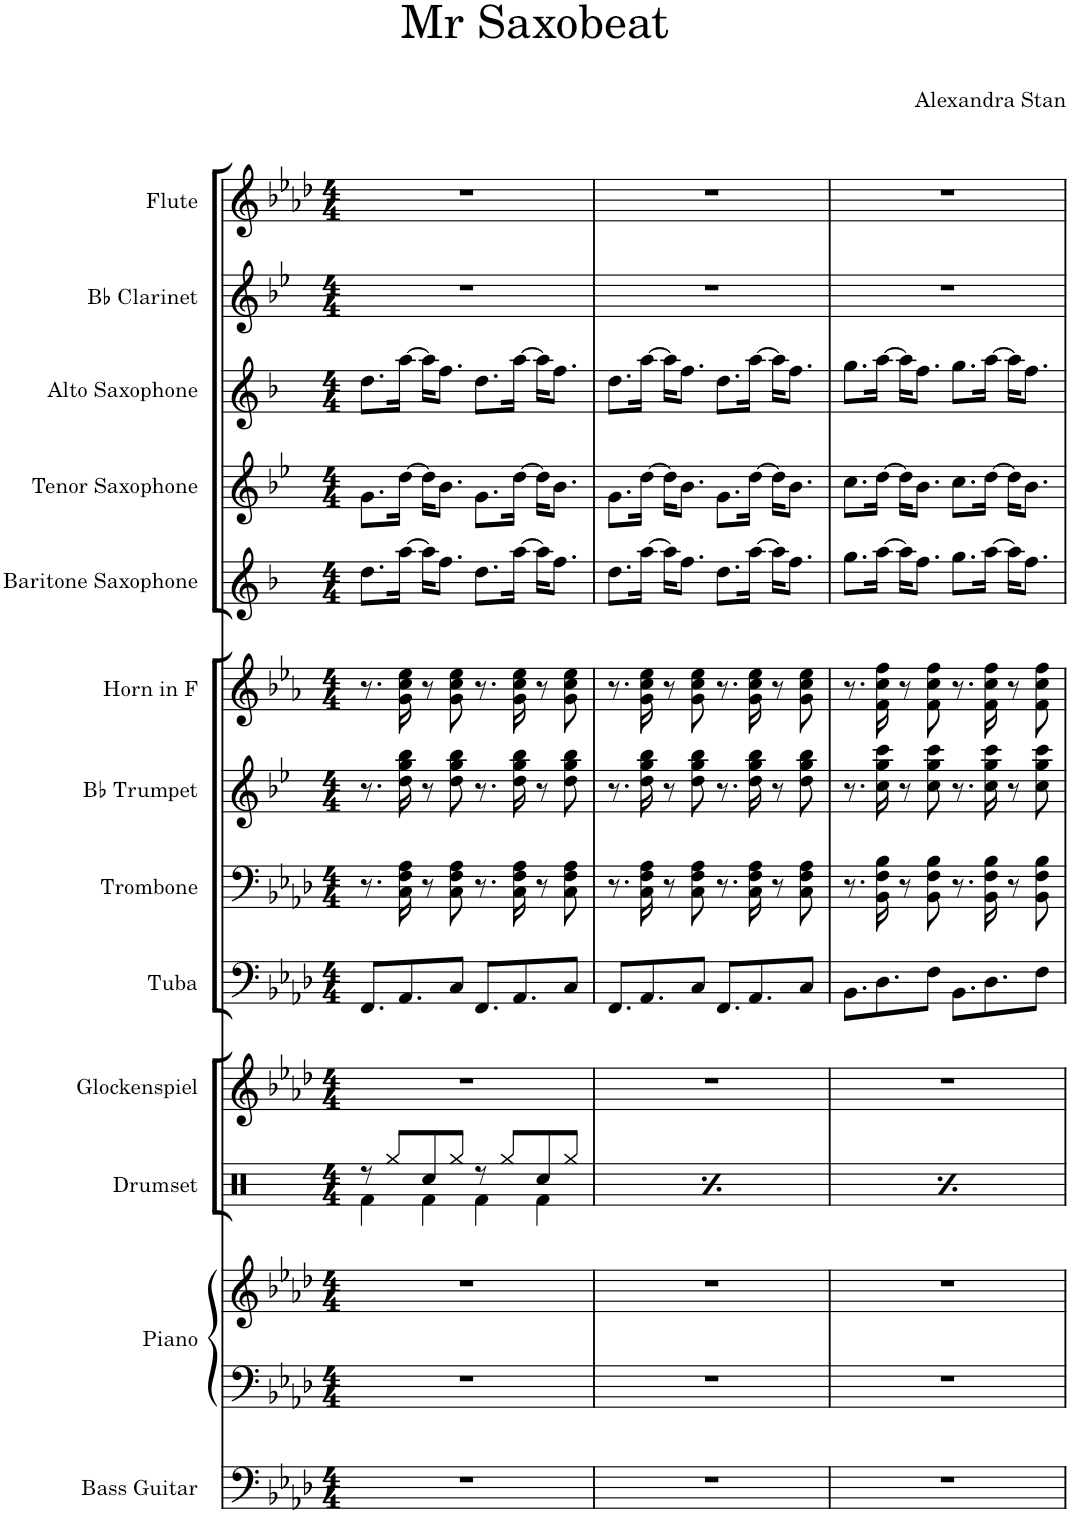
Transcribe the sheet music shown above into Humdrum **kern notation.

**kern	**kern	**kern	**kern	**kern	**kern	**kern	**kern	**kern	**kern	**kern	**kern	**kern	**kern
*part13	*part12	*part12	*part11	*part10	*part9	*part8	*part7	*part6	*part5	*part4	*part3	*part2	*part1
*staff14	*staff13	*staff12	*staff11	*staff10	*staff9	*staff8	*staff7	*staff6	*staff5	*staff4	*staff3	*staff2	*staff1
*I"Bass Guitar	*I"Piano	*	*I"Drumset	*I"Glockenspiel	*I"Tuba	*I"Trombone	*I"Bb Trumpet	*I"Horn in F	*I"Baritone Saxophone	*I"Tenor Saxophone	*I"Alto Saxophone	*I"Bb Clarinet	*I"Flute
*I'B. Guit.	*I'Pno.	*	*I'D. Set	*I'Glock.	*I'Tba.	*I'Tbn.	*I'Bb Tpt.	*	*I'Bar. Sax.	*I'T. Sax.	*I'A. Sax.	*I'Bb Cl.	*I'Fl.
*clefF4	*clefF4	*clefG2	*clefX	*clefG2	*clefF4	*clefF4	*clefG2	*clefG2	*clefG2	*clefG2	*clefG2	*clefG2	*clefG2
*Trd7c12	*	*	*	*Trd-14c-24	*	*	*Trd1c2	*Trd4c7	*Trd12c21	*Trd8c14	*Trd5c9	*Trd1c2	*
*k[b-e-a-d-]	*k[b-e-a-d-]	*k[b-e-a-d-]	*k[]	*k[b-e-a-d-]	*k[b-e-a-d-]	*k[b-e-a-d-]	*k[b-e-]	*k[b-e-a-]	*k[b-]	*k[b-e-]	*k[b-]	*k[b-e-]	*k[b-e-a-d-]
*M4/4	*M4/4	*M4/4	*M4/4	*M4/4	*M4/4	*M4/4	*M4/4	*M4/4	*M4/4	*M4/4	*M4/4	*M4/4	*M4/4
=1	=1	=1	=1	=1	=1	=1	=1	=1	=1	=1	=1	=1	=1
*	*	*	*^	*	*	*	*	*	*	*	*	*	*
1r	1r	1r	8r	4Rf\	1r	8.FF/L	8.r	8.r	8.r	8.dd\L	8.g\L	8.dd\L	1r	1r
.	.	.	8Rgg/L	.	.	.	.	.	.	.	.	.	.	.
.	.	.	.	.	.	8.AA-/	16C\ 16F\ 16A-\	16dd\ 16gg\ 16bb-\	16g\ 16cc\ 16ee-\	[16aa\Jk	[16dd\Jk	[16aa\Jk	.	.
.	.	.	8Rcc/	4Rf\	.	.	8r	8r	8r	16aa\KL]	16dd\KL]	16aa\KL]	.	.
.	.	.	.	.	.	.	.	.	.	8.ff\J	8.b-\J	8.ff\J	.	.
.	.	.	8Rgg/J	.	.	8C/J	8C\ 8F\ 8A-\	8dd\ 8gg\ 8bb-\	8g\ 8cc\ 8ee-\	.	.	.	.	.
.	.	.	8r	4Rf\	.	8.FF/L	8.r	8.r	8.r	8.dd\L	8.g\L	8.dd\L	.	.
.	.	.	8Rgg/L	.	.	.	.	.	.	.	.	.	.	.
.	.	.	.	.	.	8.AA-/	16C\ 16F\ 16A-\	16dd\ 16gg\ 16bb-\	16g\ 16cc\ 16ee-\	[16aa\Jk	[16dd\Jk	[16aa\Jk	.	.
.	.	.	8Rcc/	4Rf\	.	.	8r	8r	8r	16aa\KL]	16dd\KL]	16aa\KL]	.	.
.	.	.	.	.	.	.	.	.	.	8.ff\J	8.b-\J	8.ff\J	.	.
.	.	.	8Rgg/J	.	.	8C/J	8C\ 8F\ 8A-\	8dd\ 8gg\ 8bb-\	8g\ 8cc\ 8ee-\	.	.	.	.	.
=2	=2	=2	=2	=2	=2	=2	=2	=2	=2	=2	=2	=2	=2	=2
1r	1r	1r	8r	4Rf\	1r	8.FF/L	8.r	8.r	8.r	8.dd\L	8.g\L	8.dd\L	1r	1r
.	.	.	8Rgg/L	.	.	.	.	.	.	.	.	.	.	.
.	.	.	.	.	.	8.AA-/	16C\ 16F\ 16A-\	16dd\ 16gg\ 16bb-\	16g\ 16cc\ 16ee-\	[16aa\Jk	[16dd\Jk	[16aa\Jk	.	.
.	.	.	8Rcc/	4Rf\	.	.	8r	8r	8r	16aa\KL]	16dd\KL]	16aa\KL]	.	.
.	.	.	.	.	.	.	.	.	.	8.ff\J	8.b-\J	8.ff\J	.	.
.	.	.	8Rgg/J	.	.	8C/J	8C\ 8F\ 8A-\	8dd\ 8gg\ 8bb-\	8g\ 8cc\ 8ee-\	.	.	.	.	.
.	.	.	8r	4Rf\	.	8.FF/L	8.r	8.r	8.r	8.dd\L	8.g\L	8.dd\L	.	.
.	.	.	8Rgg/L	.	.	.	.	.	.	.	.	.	.	.
.	.	.	.	.	.	8.AA-/	16C\ 16F\ 16A-\	16dd\ 16gg\ 16bb-\	16g\ 16cc\ 16ee-\	[16aa\Jk	[16dd\Jk	[16aa\Jk	.	.
.	.	.	8Rcc/	4Rf\	.	.	8r	8r	8r	16aa\KL]	16dd\KL]	16aa\KL]	.	.
.	.	.	.	.	.	.	.	.	.	8.ff\J	8.b-\J	8.ff\J	.	.
.	.	.	8Rgg/J	.	.	8C/J	8C\ 8F\ 8A-\	8dd\ 8gg\ 8bb-\	8g\ 8cc\ 8ee-\	.	.	.	.	.
=3	=3	=3	=3	=3	=3	=3	=3	=3	=3	=3	=3	=3	=3	=3
1r	1r	1r	8r	4Rf\	1r	8.BB-\L	8.r	8.r	8.r	8.gg\L	8.cc\L	8.gg\L	1r	1r
.	.	.	8Rgg/L	.	.	.	.	.	.	.	.	.	.	.
.	.	.	.	.	.	8.D-\	16BB-\ 16F\ 16B-\	16cc\ 16gg\ 16ccc\	16f\ 16cc\ 16ff\	[16aa\Jk	[16dd\Jk	[16aa\Jk	.	.
.	.	.	8Rcc/	4Rf\	.	.	8r	8r	8r	16aa\KL]	16dd\KL]	16aa\KL]	.	.
.	.	.	.	.	.	.	.	.	.	8.ff\J	8.b-\J	8.ff\J	.	.
.	.	.	8Rgg/J	.	.	8F\J	8BB-\ 8F\ 8B-\	8cc\ 8gg\ 8ccc\	8f\ 8cc\ 8ff\	.	.	.	.	.
.	.	.	8r	4Rf\	.	8.BB-\L	8.r	8.r	8.r	8.gg\L	8.cc\L	8.gg\L	.	.
.	.	.	8Rgg/L	.	.	.	.	.	.	.	.	.	.	.
.	.	.	.	.	.	8.D-\	16BB-\ 16F\ 16B-\	16cc\ 16gg\ 16ccc\	16f\ 16cc\ 16ff\	[16aa\Jk	[16dd\Jk	[16aa\Jk	.	.
.	.	.	8Rcc/	4Rf\	.	.	8r	8r	8r	16aa\KL]	16dd\KL]	16aa\KL]	.	.
.	.	.	.	.	.	.	.	.	.	8.ff\J	8.b-\J	8.ff\J	.	.
.	.	.	8Rgg/J	.	.	8F\J	8BB-\ 8F\ 8B-\	8cc\ 8gg\ 8ccc\	8f\ 8cc\ 8ff\	.	.	.	.	.
*	*	*	*v	*v	*	*	*	*	*	*	*	*	*	*
=	=	=	=	=	=	=	=	=	=	=	=	=	=
*-	*-	*-	*-	*-	*-	*-	*-	*-	*-	*-	*-	*-	*-
